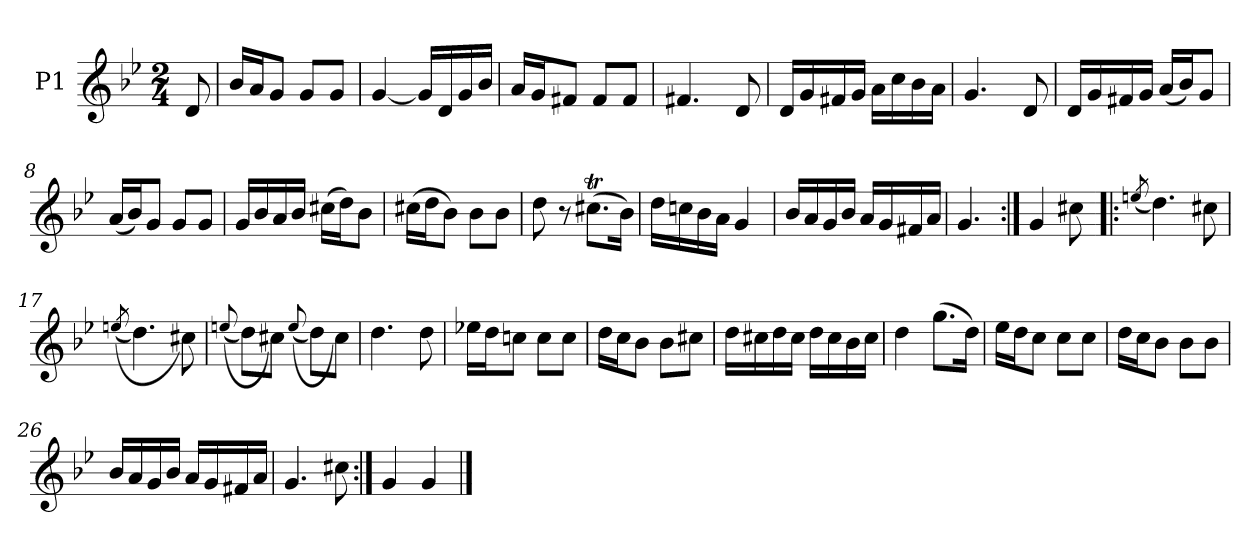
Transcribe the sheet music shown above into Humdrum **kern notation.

**kern
*part1
*staff1
*I"P1
*clefG2
*k[b-e-]
*g:
*M2/4
=
8d
=1
16b-LL
16aJ
8gJ
8gL
8gJ
=2
[4g
16gLL]
16d
16g
16b-JJ
=3
16aLL
16gJ
8f#XJ
8f#L
8f#J
=4
4.f#X
8d
=5
16dLL
16g
16f#X
16gJJ
16aLL
16cc
16b-
16aJJ
=6
4.g
8d
=7
16dLL
16g
16f#X
16gJJ
(16aLL
16b-J)
8gJ
=8
(16aLL
16b-J)
8gJ
8gL
8gJ
=9
16gLL
16b-
16a
16b-JJ
(16cc#XLL
16ddJ)
8b-J
=10
(16cc#XLL
16ddJ
8b-J)
8b-L
8b-J
=11
8dd
8r
(8.cc#XtL
16b-Jk)
=12
16ddLL
16ccn
16b-
16aJJ
4g
=13
16b-LL
16a
16g
16b-JJ
16aLL
16g
16f#X
16aJJ
=14
4.g
=15:|!
4g
8cc#X
=16!|:
(8qeen/
4.dd)
8cc#X
=17
((8qeen/
4.dd)
8cc#X)
=18
((8qqeen/
8ddL)
8cc#XJ)
((8qqee/
8ddL)
8cc#J)
=19
4.dd
8dd
=20
16ee-XLL
16ddJ
8ccnJ
8ccL
8ccJ
=21
16ddLL
16ccJ
8b-J
8b-L
8cc#XJ
=22
16ddLL
16cc#X
16dd
16cc#JJ
16ddLL
16cc#
16b-
16cc#JJ
=23
4dd
(8.ggL
16ddJk)
=24
16ee-LL
16ddJ
8ccJ
8ccL
8ccJ
=25
16ddLL
16ccJ
8b-J
8b-L
8b-J
=26
16b-LL
16a
16g
16b-JJ
16aLL
16g
16f#X
16aJJ
=27
4.g
8cc#X
=28:|!
4g
4g
==
*-
